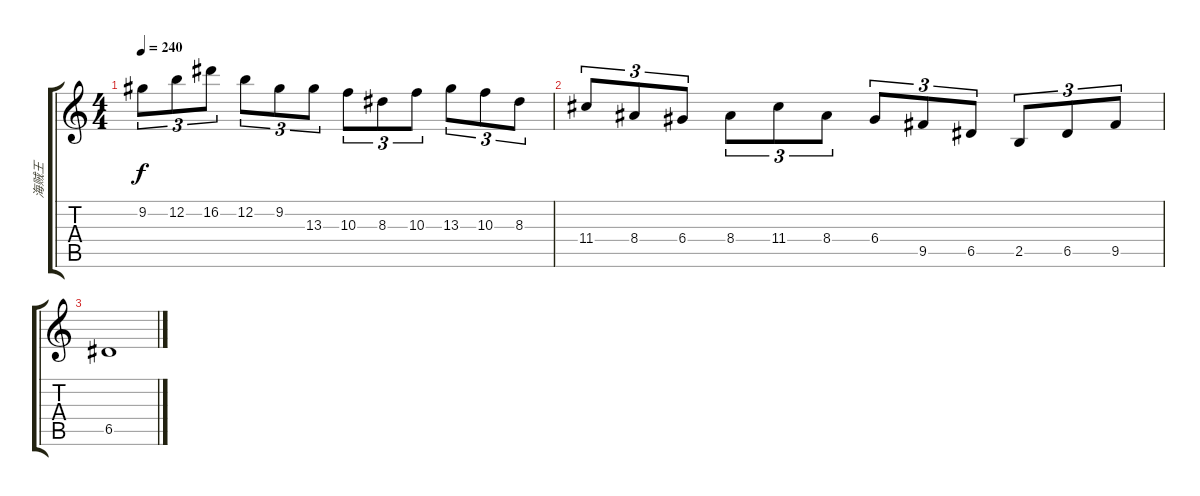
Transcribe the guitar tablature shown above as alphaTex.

\track ("海贼王" "海贼王") {instrument overdrivenguitar}
\staff {score tabs}
\tuning (E4 B3 G3 D3 A2 E2) {hide}
\ts (4 4)
\tempo 240
\clef g2
\ks c
9.2.8{tu (3 2) dy f} 12.2.8{tu (3 2)} 16.2.8{tu (3 2)} 12.2.8{tu (3 2)} 9.2.8{tu (3 2)} 13.3.8{tu (3 2)} 10.3.8{tu (3 2)} 8.3.8{tu (3 2)} 10.3.8{tu (3 2)} 13.3.8{tu (3 2)} 10.3.8{tu (3 2)} 8.3.8{tu (3 2)} |
11.4.8{tu (3 2)} 8.4.8{tu (3 2)} 6.4.8{tu (3 2)} 8.4.8{tu (3 2)} 11.4.8{tu (3 2)} 8.4.8{tu (3 2)} 6.4.8{tu (3 2)} 9.5.8{tu (3 2)} 6.5.8{tu (3 2)} 2.5.8{tu (3 2)} 6.5.8{tu (3 2)} 9.5.8{tu (3 2)} |
6.5.1
